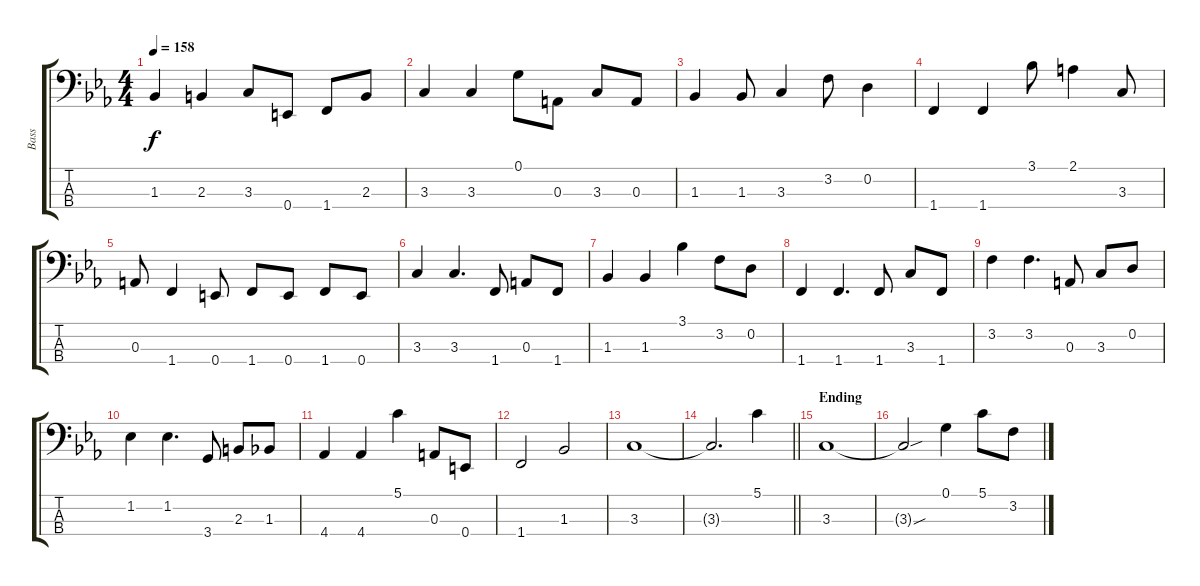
\track ("Bass" "Bass") {instrument electricbassfinger}
\staff {score tabs}
\tuning (G2 D2 A1 E1) {hide}
\ts (4 4)
\tempo 158
\clef f4
\ks eb
1.3{t}.4{dy f} 2.3.4 3.3.8 0.4.8 1.4.8 2.3.8 |
3.3.4 3.3.4 0.1.8 0.3.8 3.3.8 0.3.8 |
1.3.4 1.3.8 3.3.4 3.2.8 0.2.4 |
1.4.4 1.4.4 3.1.8 2.1.4 3.3.8 |
0.3.8 1.4.4 0.4.8 1.4.8 0.4.8 1.4.8 0.4.8 |
3.3.4 3.3.4{d} 1.4.8 0.3.8 1.4.8 |
1.3.4 1.3.4 3.1.4 3.2.8 0.2.8 |
1.4.4 1.4.4{d} 1.4.8 3.3.8 1.4.8 |
3.2.4 3.2.4{d} 0.3.8 3.3.8 0.2.8 |
1.2.4 1.2.4{d} 3.4.8 2.3.8 1.3.8 |
4.4.4 4.4.4 5.1.4 0.3.8 0.4.8 |
1.4.2 1.3.2 |
3.3.1 |
\barLineRight lightlight
3.3{t}.2{d} 5.1.4 |
\section ("" "Ending")
3.3.1 |
3.3{sou t}.2 0.1.4 5.1.8 3.2.8
